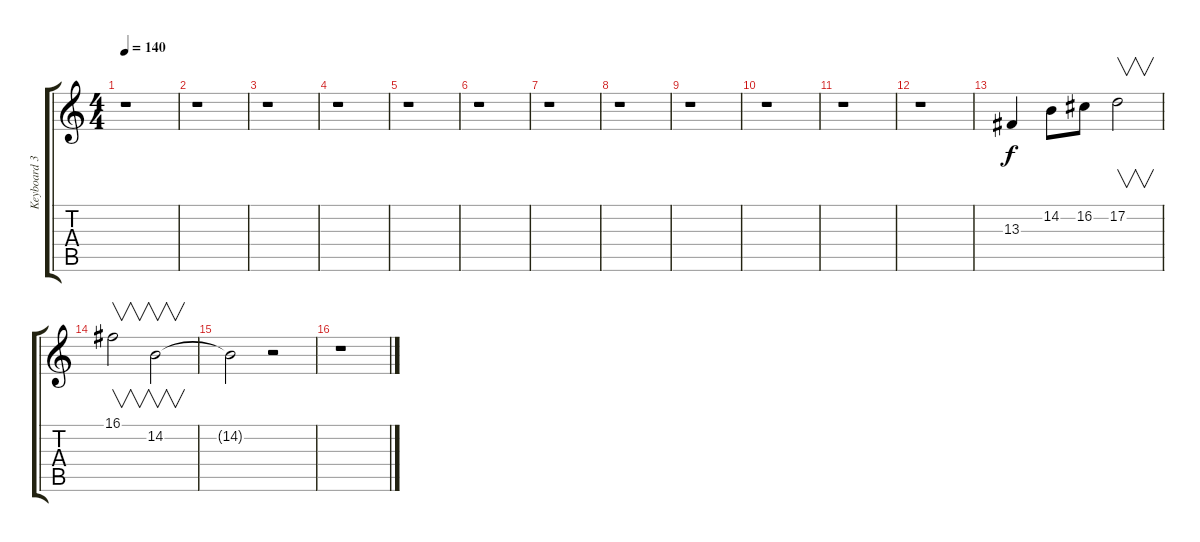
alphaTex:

\track ("Keyboard 3" "Keyboard 3") {instrument pad4choir}
\staff {score tabs}
\tuning (D4 A3 F3 C3 G2 D2) {hide}
\ts (4 4)
\tempo 140
\clef g2
\ks c
r.1{dy f} |
r.1 |
r.1 |
r.1 |
r.1 |
r.1 |
r.1 |
r.1 |
r.1 |
r.1 |
r.1 |
r.1{volume 13} |
13.3.4 14.2.8 16.2.8 17.2.2{v} |
16.1.2{v} 14.2.2{v volume 5} |
14.2{t}.2 r.2 |
r.1{volume 13}
